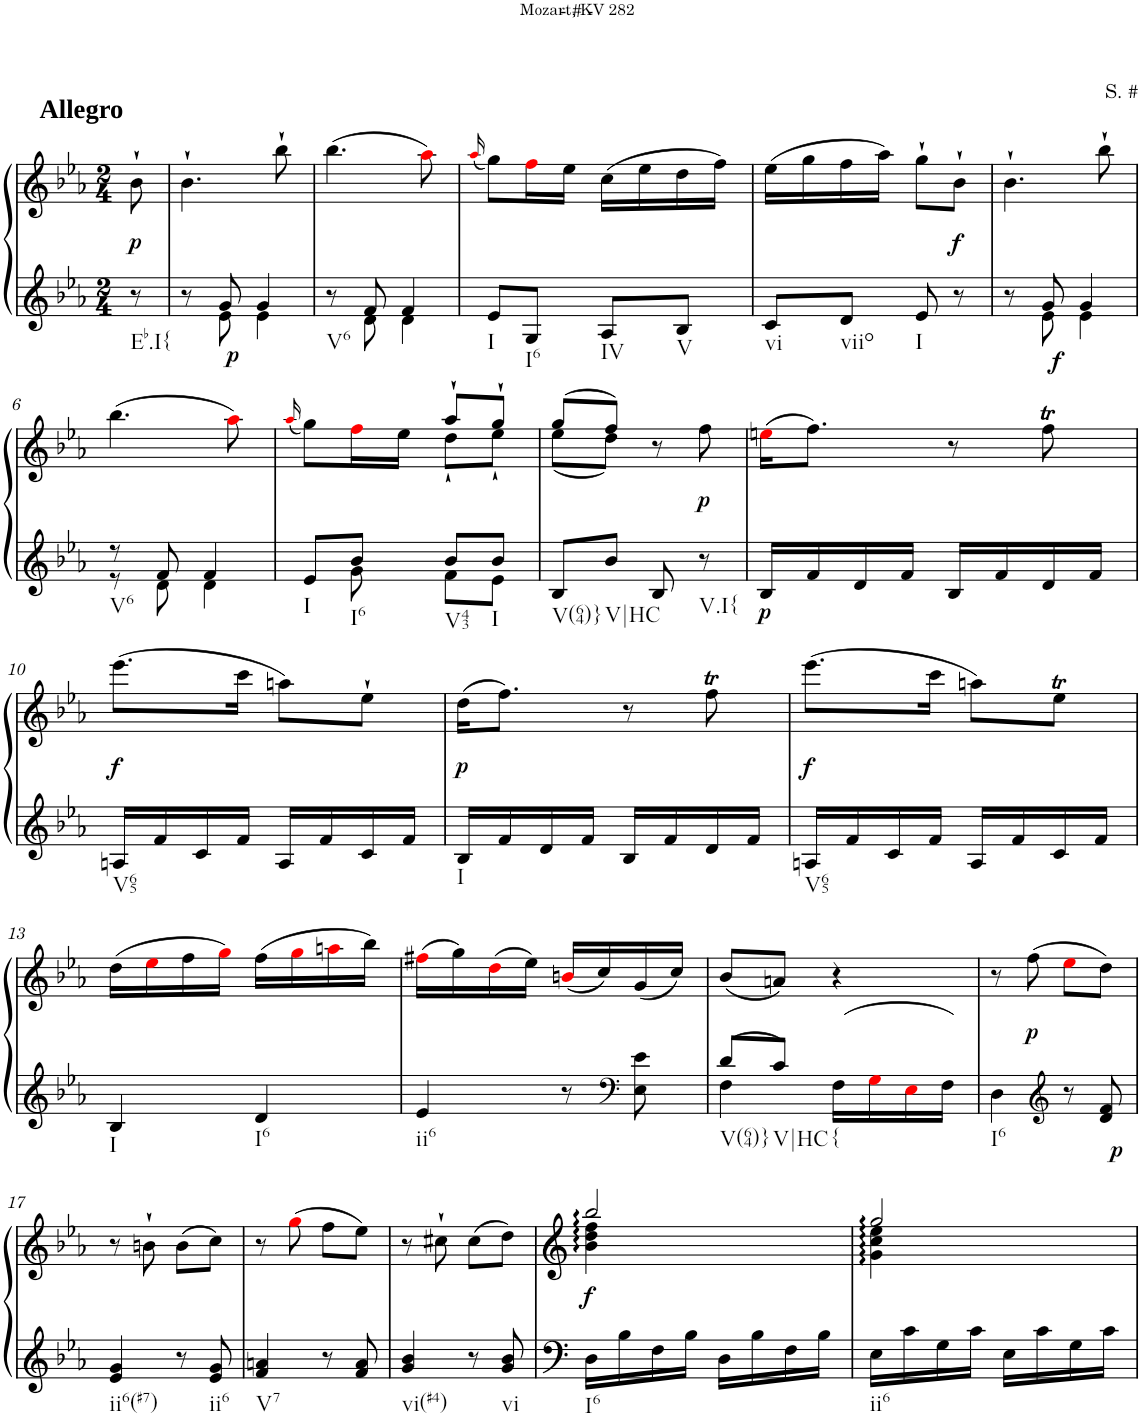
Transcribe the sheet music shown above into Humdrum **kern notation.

**kern	**kern	**dynam
*part1	*part1	*part1
*staff2	*staff1	*staff1/2
*I"Klavier linke Hand	*	*
*clefG2	*clefG2	*
*k[b-e-a-]	*k[b-e-a-]	*
*M2/4	*M2/4	*
=	=	=
*^	*	*
!	!	!LO:TX:a:B:t=Allegro	!
!LO:TX:b:t=Eb.I{	!	!	!
!	!	!	!LO:DY:b
8r	8ryy	8b-`\	p
=1	=1	=1	=1
8r	8ryy	4.b-`\	.
!	!	!	!LO:DY:b=2
8g/	8e-\	.	p
4g/	4e-\	.	.
.	.	8bb-`\	.
=2	=2	=2	=2
!LO:TX:b:t=V6	!	!	!
8r	8ryy	(4.bb-\	.
8f/	8d\	.	.
4f/	4d\	.	.
.	.	8aa-i\)	.
*v	*v	*	*
=3	=3	=3
.	(16qaa-i/	.
!LO:TX:b:t=I	!	!
8e-/L	8gg\L)	.
!LO:TX:b:t=I6	!	!
8G/J	16ffi\L	.
.	16ee-\JJ	.
!LO:TX:b:t=IV	!	!
8A-/L	(16cc\LL	.
.	16ee-\	.
!LO:TX:b:t=V	!	!
8B-/J	16dd\	.
.	16ff\JJ)	.
=4	=4	=4
!LO:TX:b:t=vi	!	!
8c/L	(16ee-\LL	.
.	16gg\	.
!LO:TX:b:t=viio	!	!
8d/J	16ff\	.
.	16aa-\JJ)	.
!LO:TX:b:t=I	!	!
8e-/	8gg`\L	.
!	!	!LO:DY:b
8r	8b-`\J	f
=5	=5	=5
*^	*	*
8r	8ryy	4.b-`\	.
!	!	!	!LO:DY:b=2
8g/	8e-\	.	f
4g/	4e-\	.	.
.	.	8bb-`\	.
!!LO:LB:g=z
=6	=6	=6	=6
!LO:TX:b:t=V6	!	!	!
8r	8r	(4.bb-\	.
8f/	8d\	.	.
4f/	4d\	.	.
.	.	8aa-i\)	.
=7	=7	=7	=7
.	.	(16qaa-i/	.
*	*	*^	*
!LO:TX:b:t=I	!	!	!	!
8e-/L	8ryy	8gg\L)	4ryy	.
!LO:TX:b:t=I6	!	!	!	!
8b-/J	8g\	16ffi\L	.	.
.	.	16ee-\JJ	.	.
!LO:TX:b:t=V43	!	!	!	!
8b-/L	8f\L	8aa-`/L	8dd`\L	.
!LO:TX:b:t=I	!	!	!	!
8b-/J	8e-\J	8gg`/J	8ee-`\J	.
=8	=8	=8	=8	=8
!LO:TX:b:t=V(64)}	!	!	!	!
*v	*v	*	*	*
8B-/L	(8gg/L	(8ee-\L	.
!LO:TX:b:t=V|HC	!	!	!
8b-/J	8ff/J)	8dd\J)	.
8B-/	8r	4ryy	.
!LO:TX:b:t=V.I{	!	!	!
!	!	!	!LO:DY:b
8r	8ff\	.	p
*	*v	*v	*
=9	=9	=9
!	!	!LO:DY:b=2
16B-/LL	(16eeni\KL	p
16f/	8.ff\J)	.
16d/	.	.
16f/JJ	.	.
16B-/LL	8r	.
16f/	.	.
16d/	8ffT\	.
16f/JJ	.	.
!!LO:LB:g=z
=10	=10	=10
!LO:TX:b:t=V65	!	!
!	!	!LO:DY:b
16An/LL	(8.eee-\L	f
16f/	.	.
16c/	.	.
16f/JJ	16ccc\Jk	.
16A/LL	8aan\L)	.
16f/	.	.
16c/	8ee-`\J	.
16f/JJ	.	.
=11	=11	=11
!LO:TX:b:t=I	!	!
!	!	!LO:DY:b
16B-/LL	(16dd\KL	p
16f/	8.ff\J)	.
16d/	.	.
16f/JJ	.	.
16B-/LL	8r	.
16f/	.	.
16d/	8ffT\	.
16f/JJ	.	.
=12	=12	=12
!LO:TX:b:t=V65	!	!
!	!	!LO:DY:b
16An/LL	(8.eee-\L	f
16f/	.	.
16c/	.	.
16f/JJ	16ccc\Jk	.
16A/LL	8aan\L)	.
16f/	.	.
16c/	8ee-T\J	.
16f/JJ	.	.
!!LO:LB:g=z
=13	=13	=13
!LO:TX:b:t=I	!	!
4B-/	(16dd\LL	.
.	16ee-i\	.
.	16ff\	.
.	16ggi\JJ)	.
!LO:TX:b:t=I6	!	!
4d/	(16ff\LL	.
.	16ggi\	.
.	16aani\	.
.	16bb-\JJ)	.
=14	=14	=14
!LO:TX:b:t=ii6	!	!
4e-/	(16ff#Xi\LL	.
.	16gg\)	.
.	(16ddi\	.
.	16ee-\JJ)	.
8r	(16bni/LL	.
.	16cc/)	.
*clefF4	*	*
8E-\ 8e-\	(16g/	.
.	16cc/JJ)	.
=15	=15	=15
*^	*	*
!LO:TX:b:t=V(64)}	!	!	!
8d/L	4F\	(8b-/L	.
!LO:TX:b:t=V|HC	!	!	!
8c/J	.	8an/J)	.
!LO:TX:b:t={	!	!	!
16F\LL	4ryy	4r	.
16Gi\	.	.	.
16E-i\	.	.	.
16F\JJ	.	.	.
*v	*v	*	*
=16	=16	=16
!LO:TX:b:t=I6	!	!
4D\	8r	.
!	!	!LO:DY:b
.	(8ff\	p
*clefG2	*	*
8r	8ee-i\L	.
!	!	!LO:DY:b=2
8d/ 8f/	8dd\J)	p
!!LO:LB:g=z
=17	=17	=17
!LO:TX:b:t=ii6(#7)	!	!
4e-/ 4g/	8r	.
.	8bn`\	.
8r	(8b\L	.
!LO:TX:b:t=ii6	!	!
8e-/ 8g/	8cc\J)	.
=18	=18	=18
!LO:TX:b:t=V7	!	!
4f/ 4an/	8r	.
.	(8ggi\	.
8r	8ff\L	.
8f/ 8a/	8ee-\J)	.
=19	=19	=19
!LO:TX:b:t=vi(#4)	!	!
4g/ 4b-/	8r	.
.	8cc#X`\	.
8r	(8cc#\L	.
!LO:TX:b:t=vi	!	!
8g/ 8b-/	8dd\J)	.
=20	=20	=20
*	*^	*
!LO:TX:b:t=I6	!	!	!
!	!	!	!LO:DY:b
16D\LL	2bb-/	4b-\ 4dd\ 4ff\	f
16B-\	.	.	.
16F\	.	.	.
16B-\JJ	.	.	.
16D\LL	.	4ryy	.
16B-\	.	.	.
16F\	.	.	.
16B-\JJ	.	.	.
=21	=21	=21	=21
!LO:TX:b:t=ii6	!	!	!
16E-\LL	2gg/	4g\ 4cc\ 4ee-\	.
16c\	.	.	.
16G\	.	.	.
16c\JJ	.	.	.
16E-\LL	.	4ryy	.
16c\	.	.	.
16G\	.	.	.
16c\JJ	.	.	.
*	*v	*v	*
=	=	=
*-	*-	*-
